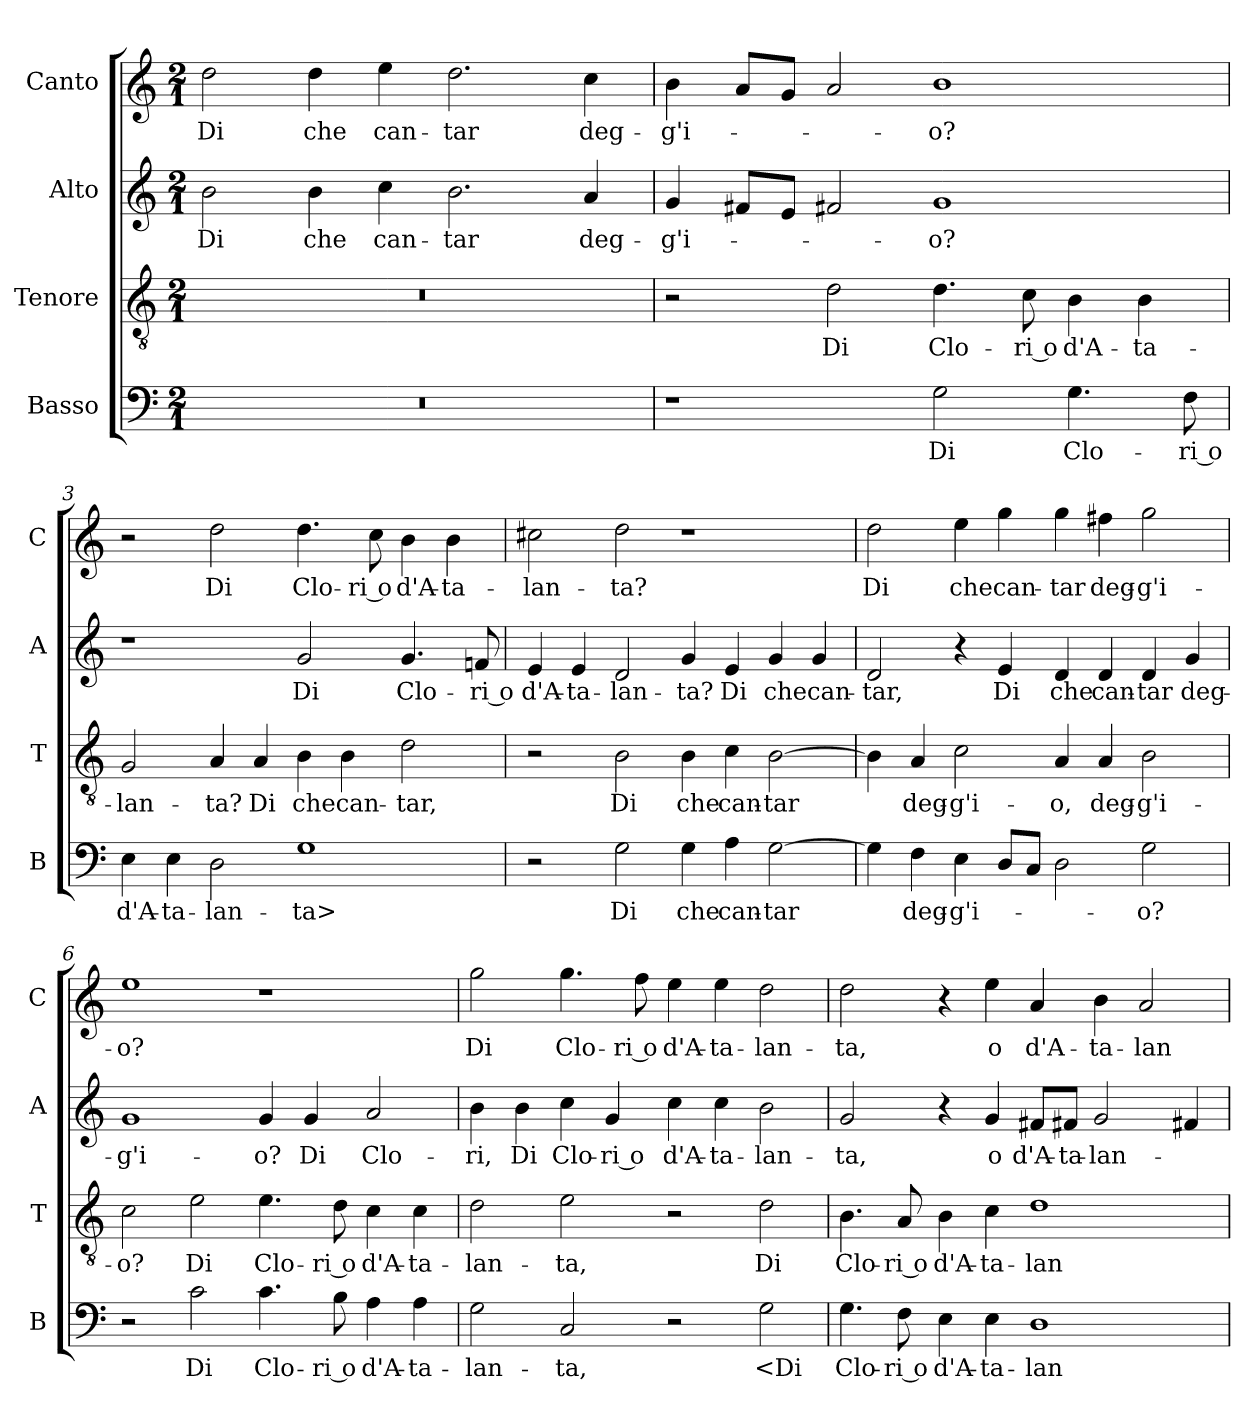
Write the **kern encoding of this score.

**kern	**text	**kern	**text	**kern	**text	**kern	**text
*part4	*part4	*part3	*part3	*part2	*part2	*part1	*part1
*staff4	*staff4	*staff3	*staff3	*staff2	*staff2	*staff1	*staff1
*I"Basso	*	*I"Tenore	*	*I"Alto	*	*I"Canto	*
*I'B	*	*I'T	*	*I'A	*	*I'C	*
*clefF4	*	*clefGv2	*	*clefG2	*	*clefG2	*
*k[]	*	*k[]	*	*k[]	*	*k[]	*
*C:	*	*C:	*	*C:	*	*C:	*
*M2/1	*	*M2/1	*	*M2/1	*	*M2/1	*
=1	=1	=1	=1	=1	=1	=1	=1
0r	.	0r	.	2b	Di	2dd	Di
.	.	.	.	4b	che	4dd	che
.	.	.	.	4cc	can-	4ee	can-
.	.	.	.	2.b	-tar	2.dd	-tar
.	.	.	.	4a	deg-	4cc	deg-
=2	=2	=2	=2	=2	=2	=2	=2
1r	.	2r	.	4g	-g'i-	4b	-g'i-
.	.	.	.	8f#XL	.	8aL	.
.	.	.	.	8eJ	.	8gJ	.
.	.	2d	Di	2f#X	.	2a	.
2G	Di	4.d	Clo-	1g	-o?	1b	-o?
.	.	8c	-ri o	.	.	.	.
4.G	Clo-	4B	d'A-	.	.	.	.
.	.	4B	-ta-	.	.	.	.
8F	-ri o	.	.	.	.	.	.
=3	=3	=3	=3	=3	=3	=3	=3
4E	d'A-	2G	-lan-	1r	.	2r	.
4E	-ta-	.	.	.	.	.	.
2D	-lan-	4A	-ta?	.	.	2dd	Di
.	.	4A	Di	.	.	.	.
1G	-ta>	4B	che	2g	Di	4.dd	Clo-
.	.	4B	can-	.	.	.	.
.	.	.	.	.	.	8cc	-ri o
.	.	2d	-tar,	4.g	Clo-	4b	d'A-
.	.	.	.	.	.	4b	-ta-
.	.	.	.	8fn	-ri o	.	.
=4	=4	=4	=4	=4	=4	=4	=4
2r	.	2r	.	4e	d'A-	2cc#X	-lan-
.	.	.	.	4e	-ta-	.	.
2G	Di	2B	Di	2d	-lan-	2dd	-ta?
4G	che	4B	che	4g	-ta?	1r	.
4A	can-	4c	can-	4e	Di	.	.
[2G	-tar	[2B	-tar	4g	che	.	.
.	.	.	.	4g	can-	.	.
=5	=5	=5	=5	=5	=5	=5	=5
4G]	.	4B]	.	2d	-tar,	2dd	Di
4F	deg-	4A	deg-	.	.	.	.
4E	-g'i-	2c	-g'i-	4r	.	4ee	che
8DL	.	.	.	4e	Di	4gg	can-
8CJ	.	.	.	.	.	.	.
2D	.	4A	-o,	4d	che	4gg	-tar
.	.	4A	deg-	4d	can-	4ff#X	deg-
2G	-o?	2B	-g'i-	4d	-tar	2gg	-g'i-
.	.	.	.	4g	deg-	.	.
=6	=6	=6	=6	=6	=6	=6	=6
2r	.	2c	-o?	1g	-g'i-	1ee	-o?
2c	Di	2e	Di	.	.	.	.
4.c	Clo-	4.e	Clo-	4g	-o?	1r	.
.	.	.	.	4g	Di	.	.
8B	-ri o	8d	-ri o	.	.	.	.
4A	d'A-	4c	d'A-	2a	Clo-	.	.
4A	-ta-	4c	-ta-	.	.	.	.
=7	=7	=7	=7	=7	=7	=7	=7
2G	-lan-	2d	-lan-	4b	-ri,	2gg	Di
.	.	.	.	4b	Di	.	.
2C	-ta,	2e	-ta,	4cc	Clo-	4.gg	Clo-
.	.	.	.	4g	-ri o	.	.
.	.	.	.	.	.	8ff	-ri o
2r	.	2r	.	4cc	d'A-	4ee	d'A-
.	.	.	.	4cc	-ta-	4ee	-ta-
2G	<Di	2d	Di	2b	-lan-	2dd	-lan-
=8	=8	=8	=8	=8	=8	=8	=8
4.G	Clo-	4.B	Clo-	2g	-ta,	2dd	-ta,
8F	-ri o	8A	-ri o	.	.	.	.
4E	d'A-	4B	d'A-	4r	.	4r	.
4E	-ta-	4c	-ta-	4g	o	4ee	o
1D	-lan-	1d	-lan-	8f#XL	d'A-	4a	d'A-
.	.	.	.	8f#XJ	-ta-	.	.
.	.	.	.	2g	-lan-	4b	-ta-
.	.	.	.	.	.	2a	-lan-
.	.	.	.	4f#X	.	.	.
=	=	=	=	=	=	=	=
*-	*-	*-	*-	*-	*-	*-	*-
